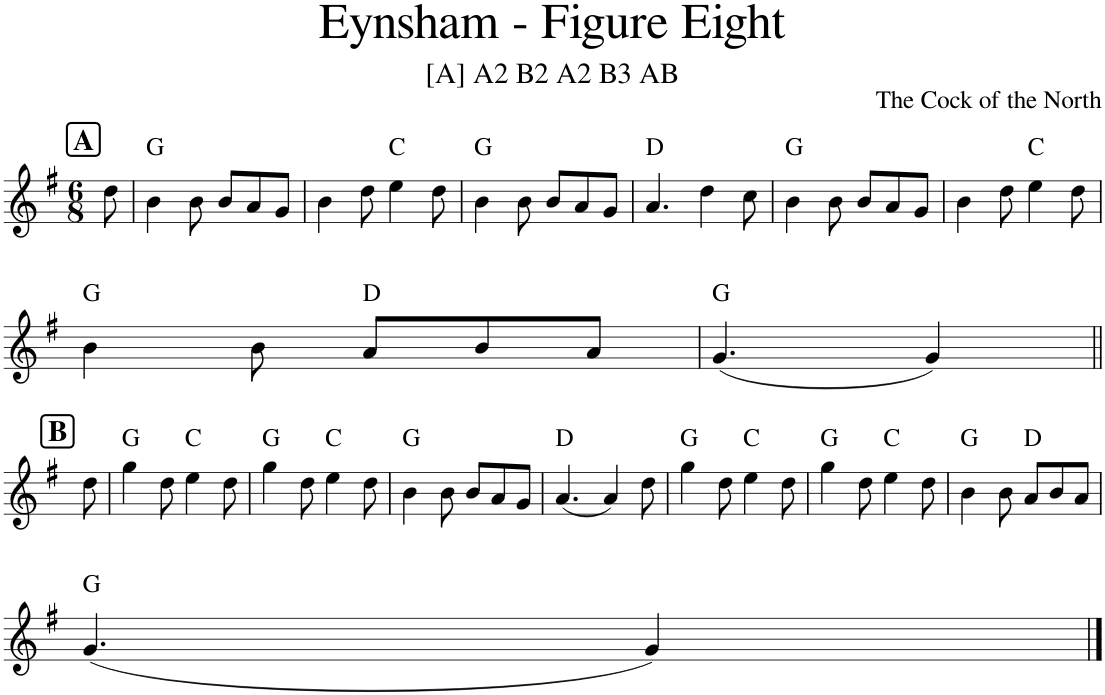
**kern	**harte
*part1	*part1
*staff1	*
*I"Piano	*
*I'Pno.	*
*clefG2	*
*k[f#]	*
*M6/8	*
!!LO:REH:place=s1:a:B:cj:fs=14:t=A
=	=
8dd\	.
=1	=1
4b\	G:maj
8b\	.
8b/L	.
8a/	.
8g/J	.
=2	=2
4b\	.
8dd\	.
4ee\	C:maj
8dd\	.
=3	=3
4b\	G:maj
8b\	.
8b/L	.
8a/	.
8g/J	.
=4	=4
4.a/	D:maj
4dd\	.
8cc\	.
=5	=5
4b\	G:maj
8b\	.
8b/L	.
8a/	.
8g/J	.
=6	=6
4b\	.
8dd\	.
4ee\	C:maj
8dd\	.
!!LO:LB:g=z
=7	=7
4b\	G:maj
8b\	.
8a/L	D:maj
8b/	.
8a/J	.
=8	=8
(4.g/	G:maj
4g/)	.
!!LO:LB:g=z
!!LO:REH:place=s1:a:B:cj:fs=14:t=B
=9||	=9||
8dd\	.
=10	=10
4gg\	G:maj
8dd\	.
4ee\	C:maj
8dd\	.
=11	=11
4gg\	G:maj
8dd\	.
4ee\	C:maj
8dd\	.
=12	=12
4b\	G:maj
8b\	.
8b/L	.
8a/	.
8g/J	.
=13	=13
(4.a/	D:maj
4a/)	.
8dd\	.
=14	=14
4gg\	G:maj
8dd\	.
4ee\	C:maj
8dd\	.
=15	=15
4gg\	G:maj
8dd\	.
4ee\	C:maj
8dd\	.
=16	=16
4b\	G:maj
8b\	.
8a/L	D:maj
8b/	.
8a/J	.
!!LO:LB:g=z
=17	=17
(4.g/	G:maj
4g/)	.
==	==
*-	*-
